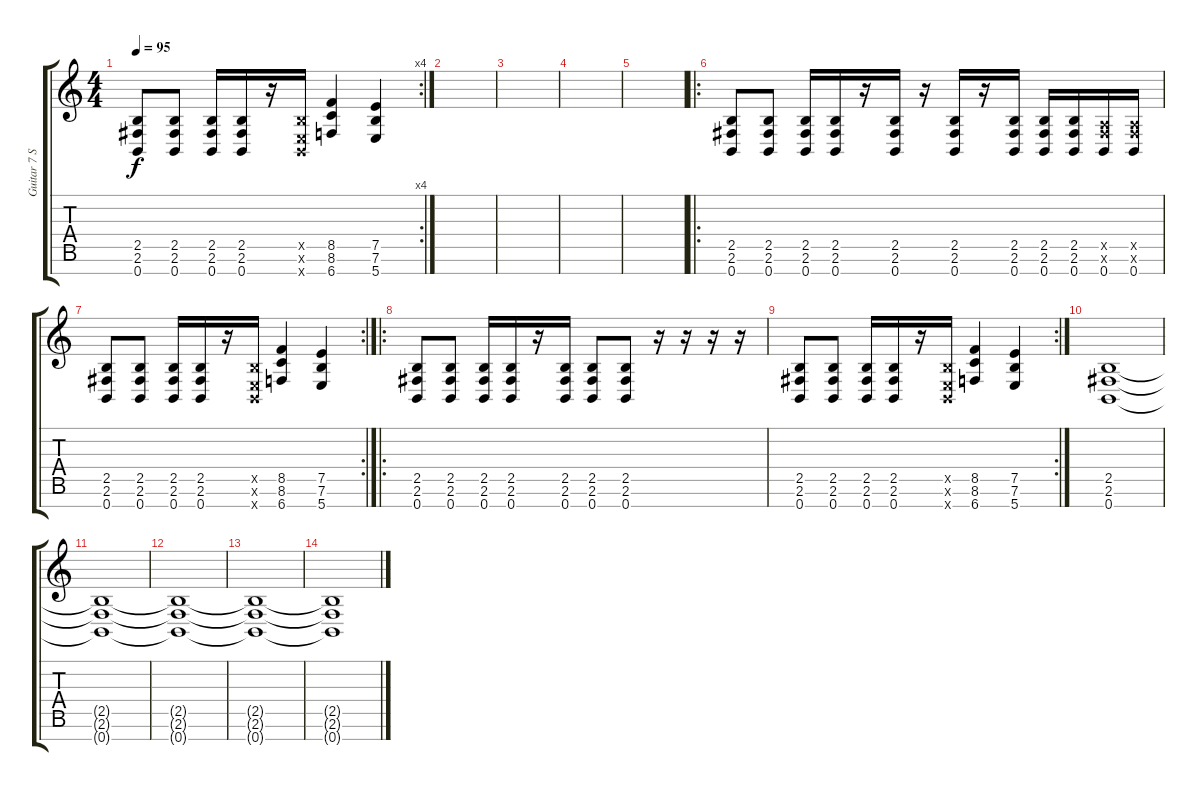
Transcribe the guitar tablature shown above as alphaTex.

\track ("Guitar 7 Strings" "Guitar 7 S") {instrument distortionguitar}
\staff {score tabs}
\tuning (E4 B3 G3 D3 A2 E2 B1) {hide}
\rc 4
\ts (4 4)
\tempo 95
\clef g2
\ks c
(2.5 2.6 0.7).8{dy f} (2.5 2.6 0.7).8 (2.5 2.6 0.7).16 (2.5 2.6 0.7).16 r.16 (2.5{x} 0.6{x} 0.7{x}).16 (8.5 8.6 6.7).4 (7.5 7.6 5.7).4 |
|
|
|
|
\ro
(2.5 2.6 0.7).8 (2.5 2.6 0.7).8 (2.5 2.6 0.7).16 (2.5 2.6 0.7).16 r.16 (2.5 2.6 0.7).16 r.16 (2.5 2.6 0.7).16 r.16 (2.5 2.6 0.7).16 (2.5 2.6 0.7).16 (2.5 2.6 0.7).16 (0.5{x} 2.6{x} 0.7).16 (0.5{x} 2.6{x} 0.7).16 |
\rc 2
(2.5 2.6 0.7).8 (2.5 2.6 0.7).8 (2.5 2.6 0.7).16 (2.5 2.6 0.7).16 r.16 (2.5{x} 0.6{x} 0.7{x}).16 (8.5 8.6 6.7).4 (7.5 7.6 5.7).4 |
\ro
(2.5 2.6 0.7).8 (2.5 2.6 0.7).8 (2.5 2.6 0.7).16 (2.5 2.6 0.7).16 r.16 (2.5 2.6 0.7).16 (2.5 2.6 0.7).8 (2.5 2.6 0.7).8 r.16 r.16 r.16 r.16 |
\rc 2
(2.5 2.6 0.7).8 (2.5 2.6 0.7).8 (2.5 2.6 0.7).16 (2.5 2.6 0.7).16 r.16 (2.5{x} 0.6{x} 0.7{x}).16 (8.5 8.6 6.7).4 (7.5 7.6 5.7).4 |
(2.5 2.6 0.7).1 |
(2.5{t} 2.6{t} 0.7{t}).1 |
(2.5{t} 2.6{t} 0.7{t}).1 |
(2.5{t} 2.6{t} 0.7{t}).1 |
(2.5{t} 2.6{t} 0.7{t}).1
